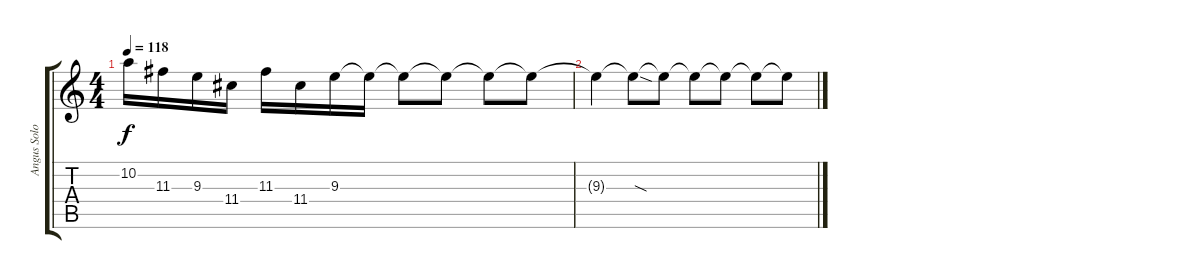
\track ("Angus Solo" "Angus Solo") {instrument overdrivenguitar}
\staff {score tabs}
\tuning (E4 B3 G3 D3 A2 E2) {hide}
\ts (4 4)
\tempo 118
\clef g2
\ks c
10.2.16{dy f} 11.3.16 9.3.16 11.4.16 11.3.16 11.4.16 9.3.16 9.3{t}.16 9.3{t}.8 9.3{t}.8 9.3{t}.8 9.3{t}.8 |
9.3{t}.4 9.3{sod t}.8 9.3{t}.8 9.3{t}.8 9.3{t}.8 9.3{t}.8 9.3{t}.8
